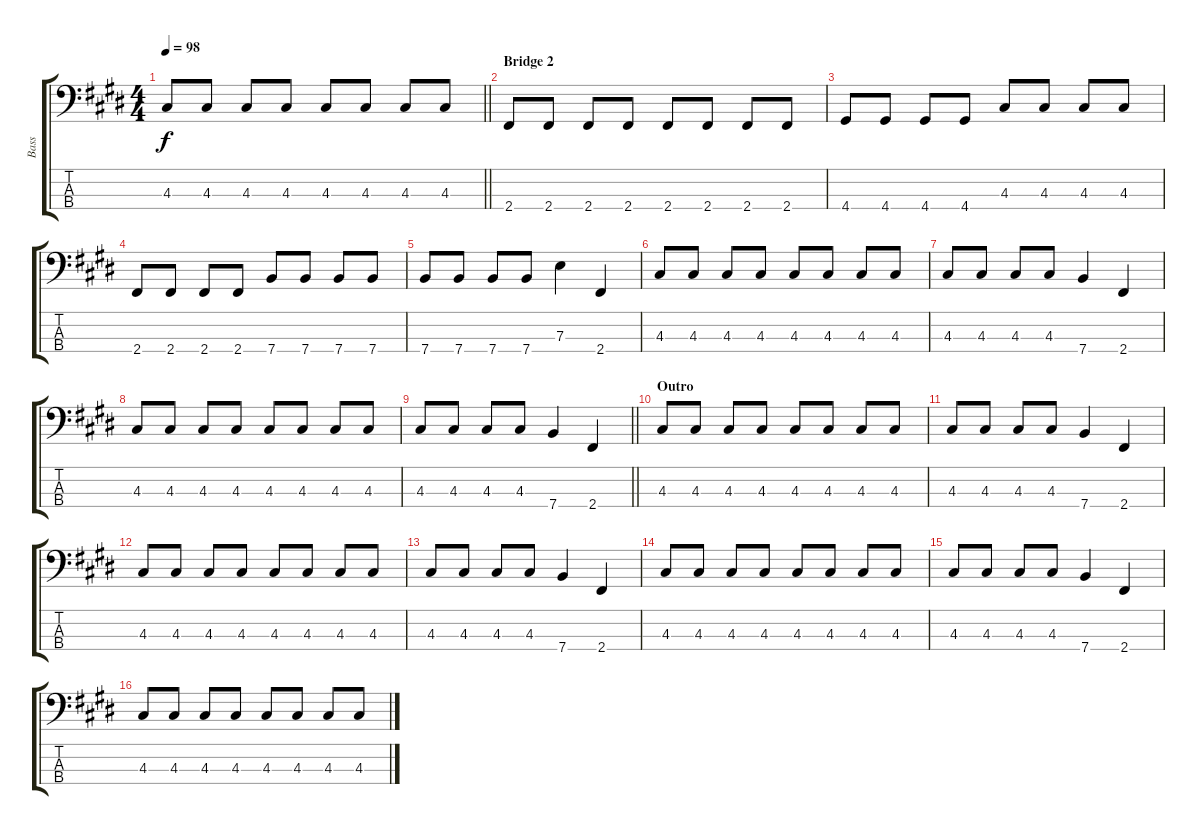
\track ("Bass" "Bass") {instrument electricbasspick}
\staff {score tabs}
\tuning (G2 D2 A1 E1) {hide}
\ts (4 4)
\tempo 98
\clef f4
\barLineRight lightlight
\ks c#minor
4.3.8{dy f} 4.3.8 4.3.8 4.3.8 4.3.8 4.3.8 4.3.8 4.3.8 |
\section ("" "Bridge 2")
2.4.8 2.4.8 2.4.8 2.4.8 2.4.8 2.4.8 2.4.8 2.4.8 |
4.4.8 4.4.8 4.4.8 4.4.8 4.3.8 4.3.8 4.3.8 4.3.8 |
2.4.8 2.4.8 2.4.8 2.4.8 7.4.8 7.4.8 7.4.8 7.4.8 |
7.4.8 7.4.8 7.4.8 7.4.8 7.3.4 2.4.4 |
4.3.8 4.3.8 4.3.8 4.3.8 4.3.8 4.3.8 4.3.8 4.3.8 |
4.3.8 4.3.8 4.3.8 4.3.8 7.4.4 2.4.4 |
4.3.8 4.3.8 4.3.8 4.3.8 4.3.8 4.3.8 4.3.8 4.3.8 |
\barLineRight lightlight
4.3.8 4.3.8 4.3.8 4.3.8 7.4.4 2.4.4 |
\section ("" "Outro")
4.3.8 4.3.8 4.3.8 4.3.8 4.3.8 4.3.8 4.3.8 4.3.8 |
4.3.8 4.3.8 4.3.8 4.3.8 7.4.4 2.4.4 |
4.3.8 4.3.8 4.3.8 4.3.8 4.3.8 4.3.8 4.3.8 4.3.8 |
4.3.8 4.3.8 4.3.8 4.3.8 7.4.4 2.4.4 |
4.3.8 4.3.8 4.3.8 4.3.8 4.3.8 4.3.8 4.3.8 4.3.8 |
4.3.8 4.3.8 4.3.8 4.3.8 7.4.4 2.4.4 |
4.3.8 4.3.8 4.3.8 4.3.8 4.3.8 4.3.8 4.3.8 4.3.8
